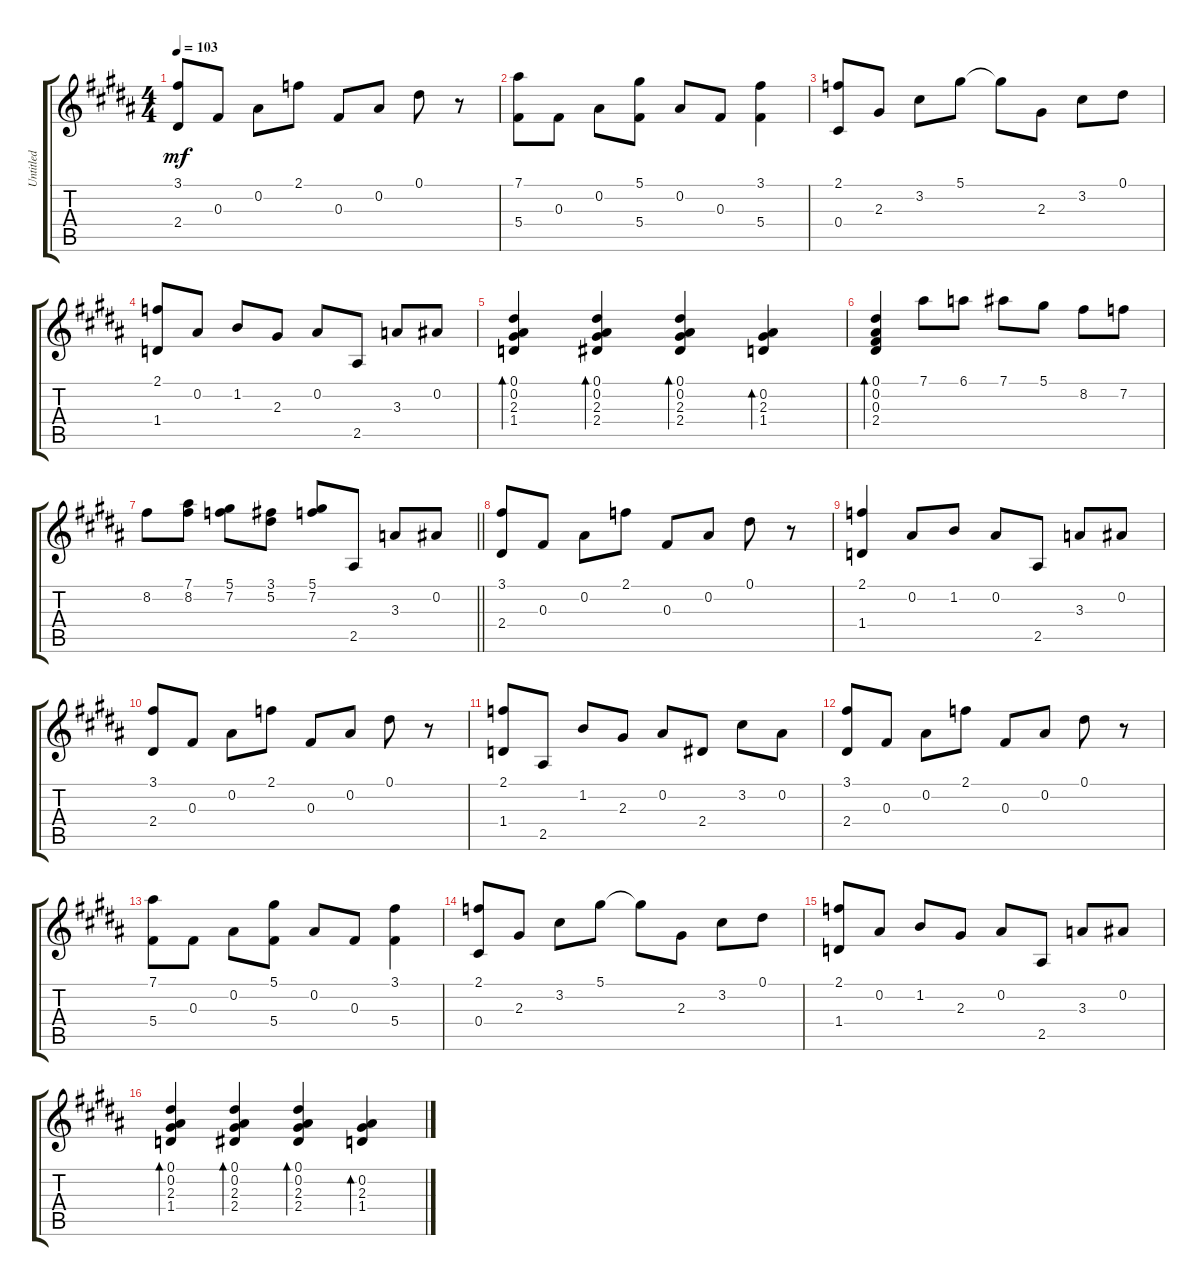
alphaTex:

\track ("Untitled" "Untitled") {instrument acousticguitarsteel}
\staff {score tabs}
\tuning (Eb4 Bb3 Gb3 Db3 Ab2 Eb2) {hide}
\ts (4 4)
\tempo 103
\clef g2
\ks g#minor
(3.1 2.4).8{dy mf} 0.3.8 0.2.8 2.1.8 0.3.8 0.2.8 0.1.8 r.8 |
\ks b
(7.1 5.4).8 0.3.8 0.2.8 (5.1 5.4).8 0.2.8 0.3.8 (3.1 5.4).4 |
\ks g#minor
(2.1 0.4).8 2.3.8 3.2.8 5.1.8 5.1{t}.8 2.3.8 3.2.8 0.1.8 |
(2.1 1.4).8 0.2.8 1.2.8 2.3.8 0.2.8 2.5.8 3.3.8 0.2.8 |
\ks b
(0.1 0.2 2.3 1.4).4{bd 30} (0.1 0.2 2.3 2.4).4{bd 30} (0.1 0.2 2.3 2.4).4{bd 30} (0.2 2.3 1.4).4{bd 30} |
\ks g#minor
(0.1 0.2 0.3 2.4).4{bd 30} 7.1.8 6.1.8 7.1.8 5.1.8 8.2.8 7.2.8 |
\barLineRight lightlight
8.2.8 (7.1 8.2).8 (5.1 7.2).8 (3.1 5.2).8 (5.1 7.2).8 2.5.8 3.3.8 0.2.8 |
\ks b
(3.1 2.4).8 0.3.8 0.2.8 2.1.8 0.3.8 0.2.8 0.1.8 r.8 |
\ks g#minor
(2.1 1.4).4 0.2.8 1.2.8 0.2.8 2.5.8 3.3.8 0.2.8 |
\ks b
(3.1 2.4).8 0.3.8 0.2.8 2.1.8 0.3.8 0.2.8 0.1.8 r.8 |
\ks g#minor
(2.1 1.4).8 2.5.8 1.2.8 2.3.8 0.2.8 2.4.8 3.2.8 0.2.8 |
(3.1 2.4).8 0.3.8 0.2.8 2.1.8 0.3.8 0.2.8 0.1.8 r.8 |
\ks b
(7.1 5.4).8 0.3.8 0.2.8 (5.1 5.4).8 0.2.8 0.3.8 (3.1 5.4).4 |
\ks g#minor
(2.1 0.4).8 2.3.8 3.2.8 5.1.8 5.1{t}.8 2.3.8 3.2.8 0.1.8 |
(2.1 1.4).8 0.2.8 1.2.8 2.3.8 0.2.8 2.5.8 3.3.8 0.2.8 |
\ks b
(0.1 0.2 2.3 1.4).4{bd 30} (0.1 0.2 2.3 2.4).4{bd 30} (0.1 0.2 2.3 2.4).4{bd 30} (0.2 2.3 1.4).4{bd 30}
